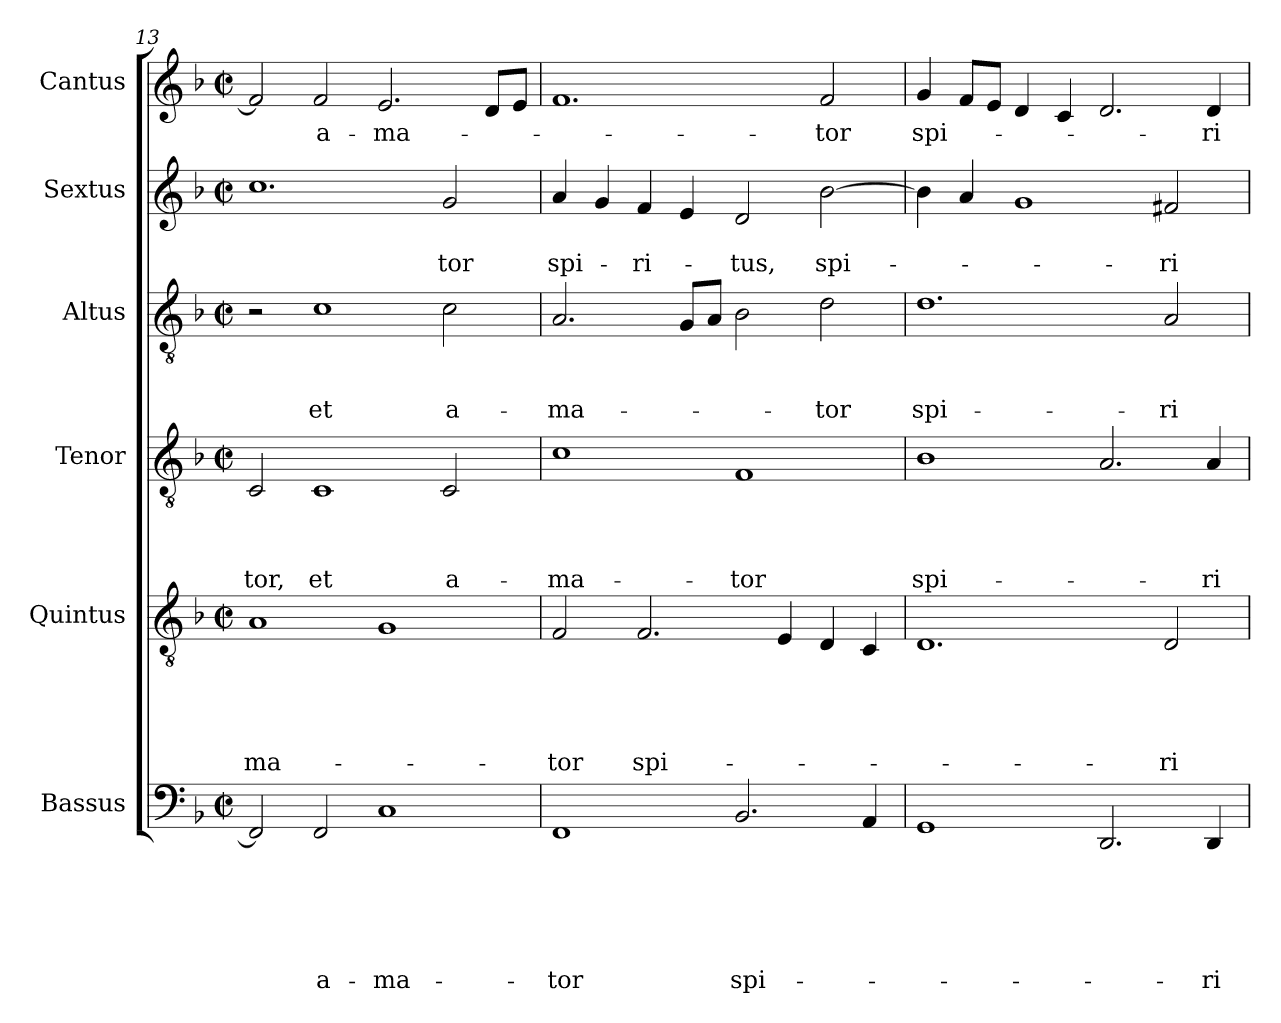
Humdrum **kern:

**kern	**text	**text	**text	**text	**text	**text	**kern	**text	**text	**text	**text	**text	**kern	**text	**text	**text	**text	**kern	**text	**text	**text	**kern	**text	**text	**kern	**text
*part6	*part6	*part6	*part6	*part6	*part6	*part6	*part5	*part5	*part5	*part5	*part5	*part5	*part4	*part4	*part4	*part4	*part4	*part3	*part3	*part3	*part3	*part2	*part2	*part2	*part1	*part1
*staff6	*staff6	*staff6	*staff6	*staff6	*staff6	*staff6	*staff5	*staff5	*staff5	*staff5	*staff5	*staff5	*staff4	*staff4	*staff4	*staff4	*staff4	*staff3	*staff3	*staff3	*staff3	*staff2	*staff2	*staff2	*staff1	*staff1
*I"Bassus	*	*	*	*	*	*	*I"Quintus	*	*	*	*	*	*I"Tenor	*	*	*	*	*I"Altus	*	*	*	*I"Sextus	*	*	*I"Cantus	*
!!LO:LB:g=z
*clefF4	*	*	*	*	*	*	*clefGv2	*	*	*	*	*	*clefGv2	*	*	*	*	*clefGv2	*	*	*	*clefG2	*	*	*clefG2	*
*k[b-]	*	*	*	*	*	*	*k[b-]	*	*	*	*	*	*k[b-]	*	*	*	*	*k[b-]	*	*	*	*k[b-]	*	*	*k[b-]	*
*F:	*	*	*	*	*	*	*F:	*	*	*	*	*	*F:	*	*	*	*	*F:	*	*	*	*F:	*	*	*F:	*
*M2/2	*	*	*	*	*	*	*M2/2	*	*	*	*	*	*M2/2	*	*	*	*	*M2/2	*	*	*	*M2/2	*	*	*M2/2	*
*met(c|)	*	*	*	*	*	*	*met(c|)	*	*	*	*	*	*met(c|)	*	*	*	*	*met(c|)	*	*	*	*met(c|)	*	*	*met(c|)	*
=13	=13	=13	=13	=13	=13	=13	=13	=13	=13	=13	=13	=13	=13	=13	=13	=13	=13	=13	=13	=13	=13	=13	=13	=13	=13	=13
!	!	!	!	!	!	!	!	!	!	!	!	!LO:LY:b	!	!	!	!	!LO:LY:b	!	!	!	!	!	!	!	!	!
2FF/]	.	.	.	.	.	.	1A	.	.	.	.	-ma-	2C/	.	.	.	-tor,	2r	.	.	.	1.cc	.	.	2f/]	.
!	!	!	!	!	!	!LO:LY:b	!	!	!	!	!	!	!	!	!	!	!LO:LY:b	!	!	!	!LO:LY:b	!	!	!	!	!LO:LY:b
2FF/	.	.	.	.	.	a-	.	.	.	.	.	.	1C	.	.	.	et	1c	.	.	et	.	.	.	2f/	a-
!	!	!	!	!	!	!LO:LY:b	!	!	!	!	!	!	!	!	!	!	!	!	!	!	!	!	!	!	!	!LO:LY:b
1C	.	.	.	.	.	-ma-	1G	.	.	.	.	.	.	.	.	.	.	.	.	.	.	.	.	.	2.e/	-ma-
!	!	!	!	!	!	!	!	!	!	!	!	!	!	!	!	!	!LO:LY:b	!	!	!	!LO:LY:b	!	!	!LO:LY:b	!	!
.	.	.	.	.	.	.	.	.	.	.	.	.	2C/	.	.	.	a-	2c\	.	.	a-	2g/	.	-tor	.	.
.	.	.	.	.	.	.	.	.	.	.	.	.	.	.	.	.	.	.	.	.	.	.	.	.	8d/L	.
.	.	.	.	.	.	.	.	.	.	.	.	.	.	.	.	.	.	.	.	.	.	.	.	.	8e/J	.
=14	=14	=14	=14	=14	=14	=14	=14	=14	=14	=14	=14	=14	=14	=14	=14	=14	=14	=14	=14	=14	=14	=14	=14	=14	=14	=14
!	!	!	!	!	!	!LO:LY:b	!	!	!	!	!	!LO:LY:b	!	!	!	!	!LO:LY:b	!	!	!	!LO:LY:b	!	!	!LO:LY:b	!	!
1FF	.	.	.	.	.	-tor	2F/	.	.	.	.	-tor	1c	.	.	.	-ma-	2.A/	.	.	-ma-	4a/	.	spi-	1.f	.
.	.	.	.	.	.	.	.	.	.	.	.	.	.	.	.	.	.	.	.	.	.	4g/	.	.	.	.
!	!	!	!	!	!	!	!	!	!	!	!	!LO:LY:b	!	!	!	!	!	!	!	!	!	!	!	!LO:LY:b	!	!
.	.	.	.	.	.	.	2.F/	.	.	.	.	spi-	.	.	.	.	.	.	.	.	.	4f/	.	-ri-	.	.
.	.	.	.	.	.	.	.	.	.	.	.	.	.	.	.	.	.	8G/L	.	.	.	4e/	.	.	.	.
.	.	.	.	.	.	.	.	.	.	.	.	.	.	.	.	.	.	8A/J	.	.	.	.	.	.	.	.
!	!	!	!	!	!	!LO:LY:b	!	!	!	!	!	!	!	!	!	!	!LO:LY:b	!	!	!	!	!	!	!LO:LY:b	!	!
2.BB-/	.	.	.	.	.	spi-	.	.	.	.	.	.	1F	.	.	.	-tor	2B-\	.	.	.	2d/	.	-tus,	.	.
.	.	.	.	.	.	.	4E/	.	.	.	.	.	.	.	.	.	.	.	.	.	.	.	.	.	.	.
!	!	!	!	!	!	!	!	!	!	!	!	!	!	!	!	!	!	!	!	!	!LO:LY:b	!	!	!LO:LY:b	!	!LO:LY:b
.	.	.	.	.	.	.	4D/	.	.	.	.	.	.	.	.	.	.	2d\	.	.	-tor	[2b-\	.	spi-	2f/	-tor
4AA/	.	.	.	.	.	.	4C/	.	.	.	.	.	.	.	.	.	.	.	.	.	.	.	.	.	.	.
=15	=15	=15	=15	=15	=15	=15	=15	=15	=15	=15	=15	=15	=15	=15	=15	=15	=15	=15	=15	=15	=15	=15	=15	=15	=15	=15
!	!	!	!	!	!	!	!	!	!	!	!	!	!	!	!	!	!LO:LY:b	!	!	!	!LO:LY:b	!	!	!	!	!LO:LY:b
1GG	.	.	.	.	.	.	1.D	.	.	.	.	.	1B-	.	.	.	spi-	1.d	.	.	spi-	4b-\]	.	.	4g/	spi-
.	.	.	.	.	.	.	.	.	.	.	.	.	.	.	.	.	.	.	.	.	.	4a/	.	.	8f/L	.
.	.	.	.	.	.	.	.	.	.	.	.	.	.	.	.	.	.	.	.	.	.	.	.	.	8e/J	.
.	.	.	.	.	.	.	.	.	.	.	.	.	.	.	.	.	.	.	.	.	.	1g	.	.	4d/	.
.	.	.	.	.	.	.	.	.	.	.	.	.	.	.	.	.	.	.	.	.	.	.	.	.	4c/	.
2.DD/	.	.	.	.	.	.	.	.	.	.	.	.	2.A/	.	.	.	.	.	.	.	.	.	.	.	2.d/	.
!	!	!	!	!	!	!	!	!	!	!	!	!LO:LY:b	!	!	!	!	!	!	!	!	!LO:LY:b	!	!	!LO:LY:b	!	!
.	.	.	.	.	.	.	2D/	.	.	.	.	-ri-	.	.	.	.	.	2A/	.	.	-ri-	2f#X/	.	-ri-	.	.
!	!	!	!	!	!	!LO:LY:b	!	!	!	!	!	!	!	!	!	!	!LO:LY:b	!	!	!	!	!	!	!	!	!LO:LY:b
4DD/	.	.	.	.	.	-ri-	.	.	.	.	.	.	4A/	.	.	.	-ri-	.	.	.	.	.	.	.	4d/	-ri-
=	=	=	=	=	=	=	=	=	=	=	=	=	=	=	=	=	=	=	=	=	=	=	=	=	=	=
*-	*-	*-	*-	*-	*-	*-	*-	*-	*-	*-	*-	*-	*-	*-	*-	*-	*-	*-	*-	*-	*-	*-	*-	*-	*-	*-
